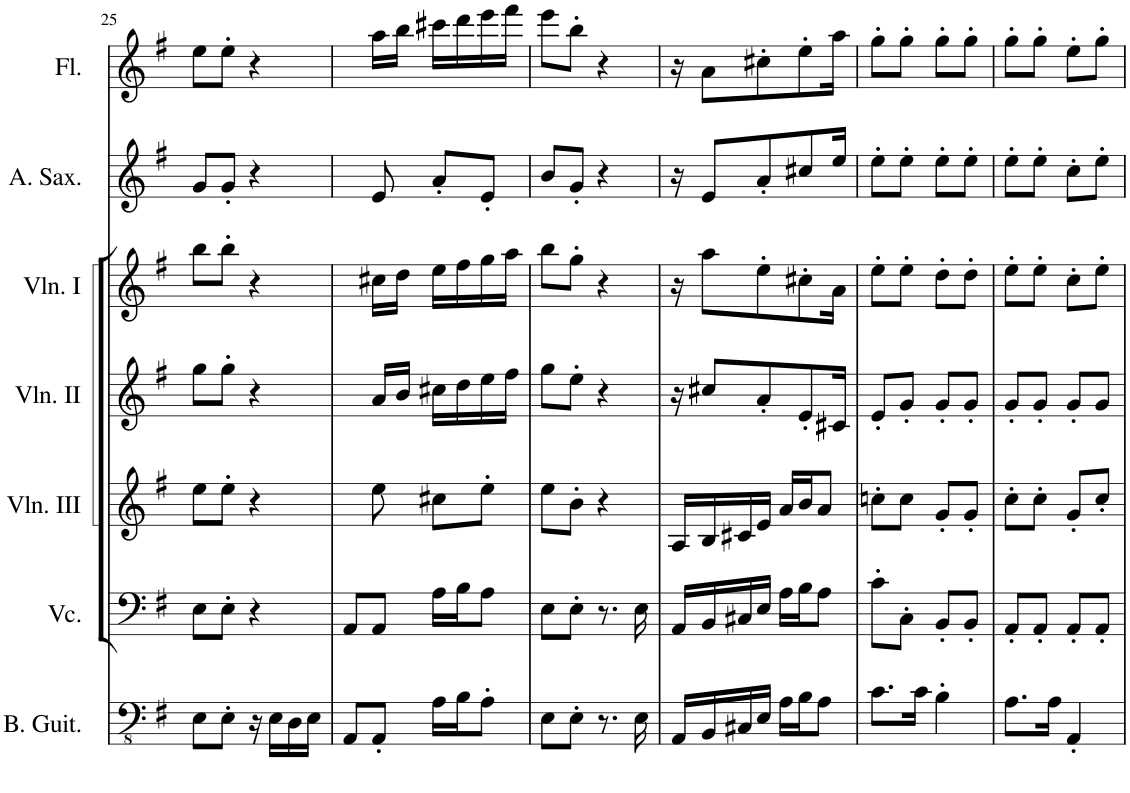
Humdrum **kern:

**kern	**kern	**kern	**kern	**kern	**kern	**kern
*part7	*part6	*part5	*part4	*part3	*part2	*part1
*staff7	*staff6	*staff5	*staff4	*staff3	*staff2	*staff1
*I"Bass Guitar	*I"Violoncello	*I"Violin III	*I"Violin II	*I"Violin I	*I"Alto Saxophone	*I"Flute
*I'B. Guit.	*I'Vc.	*I'Vln. III	*I'Vln. II	*I'Vln. I	*I'A. Sax.	*I'Fl.
!!LO:PB:g=z
*clefFv4	*clefF4	*clefG2	*clefG2	*clefG2	*clefG2	*clefG2
*	*	*	*	*	*ITrd5c9	*
*k[f#]	*k[f#]	*k[f#]	*k[f#]	*k[f#]	*k[f#]	*k[f#]
*M2/4	*M2/4	*M2/4	*M2/4	*M2/4	*M2/4	*M2/4
=25	=25	=25	=25	=25	=25	=25
8EE\L	8E\L	8ee\L	8gg\L	8bb\L	8g/L	8ee\L
8EE'\J	8E'\J	8ee'\J	8gg'\J	8bb'\J	8g'/J	8ee'\J
16r	4r	4r	4r	4r	4r	4r
16EE\LL	.	.	.	.	.	.
16DD\	.	.	.	.	.	.
16EE\JJ	.	.	.	.	.	.
=26	=26	=26	=26	=26	=26	=26
8AAA/L	8AA/L	8ryy	8ryy	8ryy	8ryy	8ryy
8AAA'/J	8AA/J	8ee\	16a/LL	16cc#X\LL	8e/	16aa\LL
.	.	.	16b/JJ	16dd\JJ	.	16bb\JJ
16AA\LL	16A\LL	8cc#X\L	16cc#X\LL	16ee\LL	8a'/L	16ccc#X\LL
16BB\J	16B\J	.	16dd\	16ff#\	.	16ddd\
8AA'\J	8A\J	8ee'\J	16ee\	16gg\	8e'/J	16eee\
.	.	.	16ff#\JJ	16aa\JJ	.	16fff#\JJ
=27	=27	=27	=27	=27	=27	=27
8EE\L	8E\L	8ee\L	8gg\L	8bb\L	8b/L	8eee\L
8EE'\J	8E'\J	8b'\J	8ee'\J	8gg'\J	8g'/J	8bb'\J
8.r	8.r	4r	4r	4r	4r	4r
16EE\	16E\	.	.	.	.	.
=28	=28	=28	=28	=28	=28	=28
16AAA/LL	16AA/LL	16A/LL	16r	16r	16r	16r
16BBB/	16BB/	16B/	8cc#X/L	8aa\L	8e/L	8a\L
16CC#X/	16C#X/	16c#X/	.	.	.	.
16EE/JJ	16E/JJ	16e/JJ	8a'/	8ee'\	8a'/	8cc#X'\
16AA\LL	16A\LL	16a/LL	.	.	.	.
16BB\J	16B\J	16b/J	8e'/	8cc#X'\	8cc#X/	8ee'\
8AA\J	8A\J	8a/J	.	.	.	.
.	.	.	16c#X/Jk	16a\Jk	16ee/Jk	16aa\Jk
=29	=29	=29	=29	=29	=29	=29
8.C\L	8c'\L	8ccn'\L	8e'/L	8ee'\L	8ee'\L	8gg'\L
.	8C'\J	8cc\J	8g'/J	8ee'\J	8ee'\J	8gg'\J
16C\Jk	.	.	.	.	.	.
4BB'\	8BB'/L	8g'/L	8g'/L	8dd'\L	8ee'\L	8gg'\L
.	8BB'/J	8g'/J	8g'/J	8dd'\J	8ee'\J	8gg'\J
=30	=30	=30	=30	=30	=30	=30
8.AA\L	8AA'/L	8cc'\L	8g'/L	8ee'\L	8ee'\L	8gg'\L
.	8AA'/J	8cc'\J	8g'/J	8ee'\J	8ee'\J	8gg'\J
16AA\Jk	.	.	.	.	.	.
4AAA'/	8AA'/L	8g'/L	8g'/L	8cc'\L	8cc'\L	8ee'\L
.	8AA'/J	8cc'/J	8g/J	8ee'\J	8ee'\J	8gg'\J
=	=	=	=	=	=	=
*-	*-	*-	*-	*-	*-	*-
